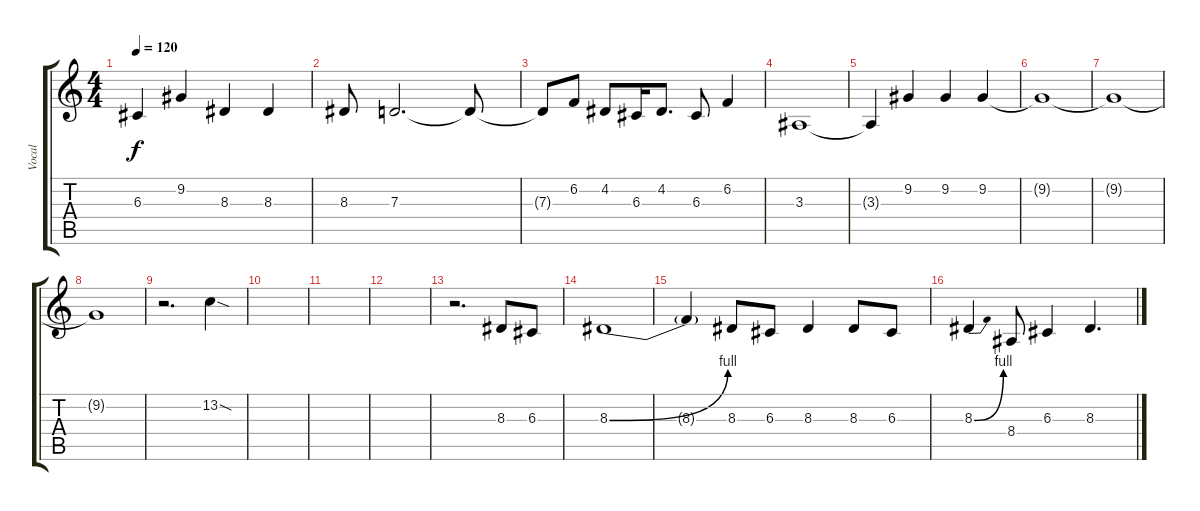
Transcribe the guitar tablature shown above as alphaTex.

\track ("Vocal" "Vocal") {instrument sopranosax}
\staff {score tabs}
\tuning (E4 B3 G3 D3 A2 D2) {hide}
\ts (4 4)
\tempo 120
\clef g2
\ks c
6.3{t}.4{dy f} 9.2.4 8.3.4 8.3.4 |
8.3.8 7.3.2{d} 7.3{t}.8 |
7.3{t}.8 6.2.8 4.2.8 6.3.16 4.2.8{d} 6.3.8 6.2.4 |
3.3.1 |
3.3{t}.4 9.2.4 9.2.4 9.2.4 |
9.2{t}.1 |
9.2{t}.1 |
9.2{t}.1 |
r.2{d} 13.2{sod}.4 |
|
|
|
r.2{d} 8.3.8 6.3.8 |
8.3{be (bend 0 0 60 4)}.1 |
8.3{t}.4 8.3.8 6.3.8 8.3.4 8.3.8 6.3.8 |
8.3{be (bend 0 0 60 4)}.4 8.4.8 6.3.4 8.3.4{d}
